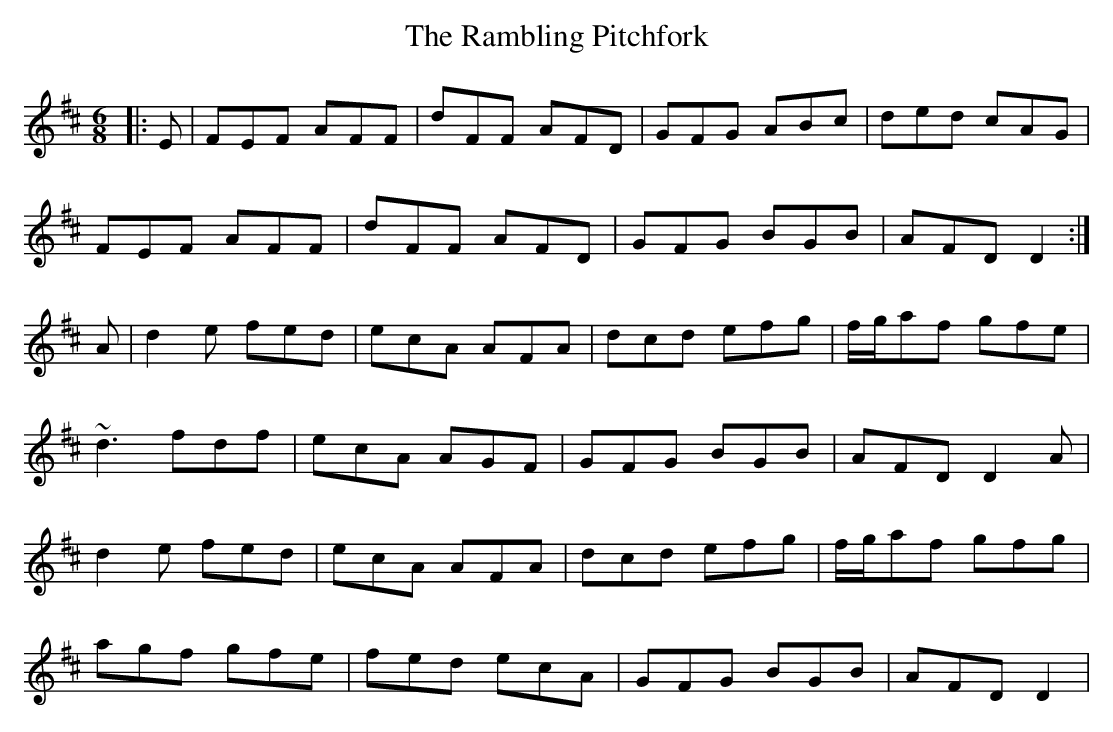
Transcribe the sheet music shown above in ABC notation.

X:1
T: The Rambling Pitchfork
M: 6/8
L: 1/8
K: Dmaj
|:E|FEF AFF|dFF AFD|GFG ABc|ded cAG|
FEF AFF|dFF AFD|GFG BGB|AFD D2:|
A|d2e fed|ecA AFA|dcd efg|f/g/af gfe|
~d3 fdf|ecA AGF|GFG BGB|AFD D2A|
d2e fed|ecA AFA|dcd efg|f/g/af gfg|
agf gfe|fed ecA|GFG BGB|AFD D2|
